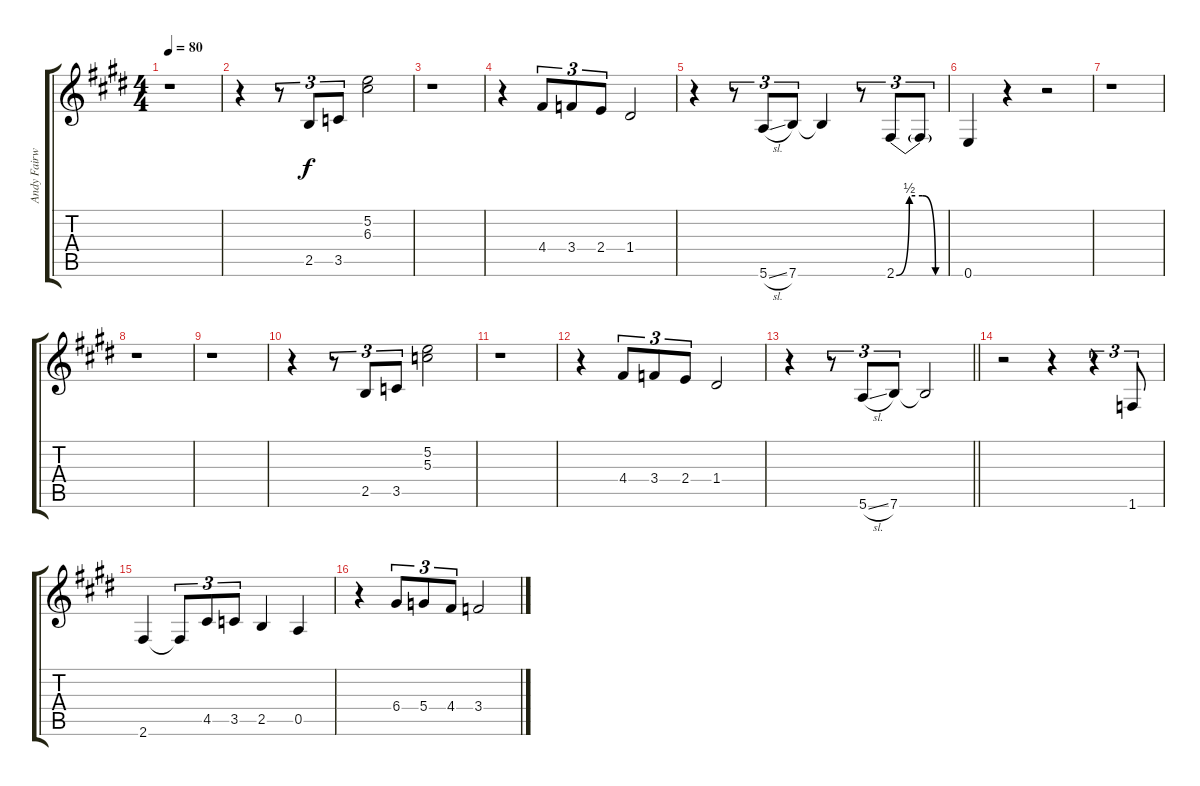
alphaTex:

\track ("Andy Fairwether Low Guitar II" "Andy Fairw") {instrument electricguitarjazz}
\staff {score tabs}
\tuning (E4 B3 G3 D3 A2 E2) {hide}
\ts (4 4)
\tempo 80
\clef g2
\ks e
r.1{dy f} |
r.4 r.8{tu (3 2)} 2.5.8{tu (3 2)} 3.5.8{tu (3 2)} (5.2 6.3).2 |
r.1 |
r.4 4.4.8{tu (3 2)} 3.4.8{tu (3 2)} 2.4.8{tu (3 2)} 1.4.2 |
r.4 r.8{tu (3 2)} 5.6{sl}.8{tu (3 2)} 7.6.8{tu (3 2)} 7.6{t}.4 r.8{tu (3 2)} 2.6{be (custom 0 0 15 2 30 2 45 0 60 0)}.8{tu (3 2)} 2.6{t}.8{tu (3 2)} |
0.6.4 r.4 r.2 |
r.1 |
r.1 |
r.1 |
r.4 r.8{tu (3 2)} 2.5.8{tu (3 2)} 3.5.8{tu (3 2)} (5.2 5.3).2 |
r.1 |
r.4 4.4.8{tu (3 2)} 3.4.8{tu (3 2)} 2.4.8{tu (3 2)} 1.4.2 |
\barLineRight lightlight
r.4 r.8{tu (3 2)} 5.6{sl}.8{tu (3 2)} 7.6.8{tu (3 2)} 7.6{t}.2 |
r.2 r.4 r.4{tu (3 2)} 1.6.8{tu (3 2)} |
2.6.4 2.6{t}.8{tu (3 2)} 4.5.8{tu (3 2)} 3.5.8{tu (3 2)} 2.5.4 0.5.4 |
r.4 6.4.8{tu (3 2)} 5.4.8{tu (3 2)} 4.4.8{tu (3 2)} 3.4.2
